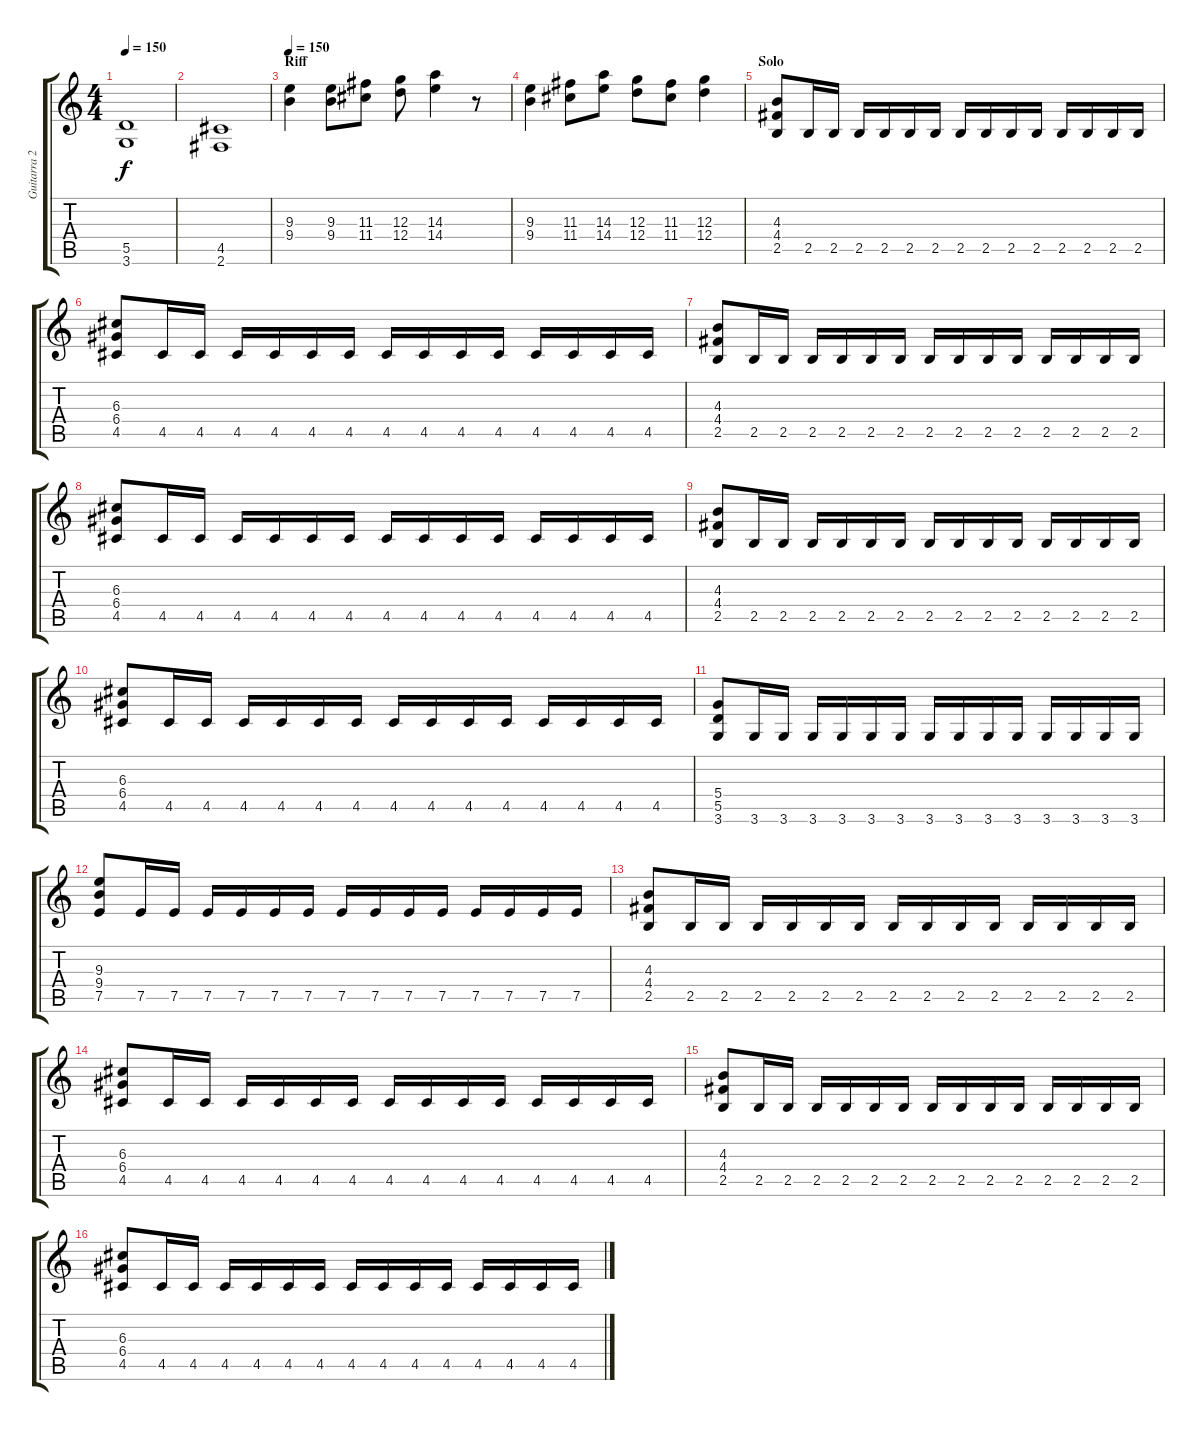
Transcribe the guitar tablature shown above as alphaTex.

\track ("Guitarra 2" "Guitarra 2") {instrument overdrivenguitar}
\staff {score tabs}
\tuning (E4 B3 G3 D3 A2 E2) {hide}
\ts (4 4)
\tempo 150
\clef g2
\ks c
(5.5 3.6).1{dy f} |
(4.5 2.6).1 |
\section ("" "Riff")
\tempo 150
(9.3 9.4).4{volume 16} (9.3 9.4).8 (11.3 11.4).8 (12.3 12.4).8 (14.3 14.4).4 r.8 |
(9.3 9.4).4 (11.3 11.4).8 (14.3 14.4).8 (12.3 12.4).8 (11.3 11.4).8 (12.3 12.4).4 |
\section ("" "Solo")
(4.3 4.4 2.5).8 2.5.16 2.5.16 2.5.16 2.5.16 2.5.16 2.5.16 2.5.16 2.5.16 2.5.16 2.5.16 2.5.16 2.5.16 2.5.16 2.5.16 |
(6.3 6.4 4.5).8 4.5.16 4.5.16 4.5.16 4.5.16 4.5.16 4.5.16 4.5.16 4.5.16 4.5.16 4.5.16 4.5.16 4.5.16 4.5.16 4.5.16 |
(4.3 4.4 2.5).8 2.5.16 2.5.16 2.5.16 2.5.16 2.5.16 2.5.16 2.5.16 2.5.16 2.5.16 2.5.16 2.5.16 2.5.16 2.5.16 2.5.16 |
(6.3 6.4 4.5).8 4.5.16 4.5.16 4.5.16 4.5.16 4.5.16 4.5.16 4.5.16 4.5.16 4.5.16 4.5.16 4.5.16 4.5.16 4.5.16 4.5.16 |
(4.3 4.4 2.5).8 2.5.16 2.5.16 2.5.16 2.5.16 2.5.16 2.5.16 2.5.16 2.5.16 2.5.16 2.5.16 2.5.16 2.5.16 2.5.16 2.5.16 |
(6.3 6.4 4.5).8 4.5.16 4.5.16 4.5.16 4.5.16 4.5.16 4.5.16 4.5.16 4.5.16 4.5.16 4.5.16 4.5.16 4.5.16 4.5.16 4.5.16 |
(5.4 5.5 3.6).8 3.6.16 3.6.16 3.6.16 3.6.16 3.6.16 3.6.16 3.6.16 3.6.16 3.6.16 3.6.16 3.6.16 3.6.16 3.6.16 3.6.16 |
(9.3 9.4 7.5).8 7.5.16 7.5.16 7.5.16 7.5.16 7.5.16 7.5.16 7.5.16 7.5.16 7.5.16 7.5.16 7.5.16 7.5.16 7.5.16 7.5.16 |
(4.3 4.4 2.5).8 2.5.16 2.5.16 2.5.16 2.5.16 2.5.16 2.5.16 2.5.16 2.5.16 2.5.16 2.5.16 2.5.16 2.5.16 2.5.16 2.5.16 |
(6.3 6.4 4.5).8 4.5.16 4.5.16 4.5.16 4.5.16 4.5.16 4.5.16 4.5.16 4.5.16 4.5.16 4.5.16 4.5.16 4.5.16 4.5.16 4.5.16 |
(4.3 4.4 2.5).8 2.5.16 2.5.16 2.5.16 2.5.16 2.5.16 2.5.16 2.5.16 2.5.16 2.5.16 2.5.16 2.5.16 2.5.16 2.5.16 2.5.16 |
(6.3 6.4 4.5).8 4.5.16 4.5.16 4.5.16 4.5.16 4.5.16 4.5.16 4.5.16 4.5.16 4.5.16 4.5.16 4.5.16 4.5.16 4.5.16 4.5.16
